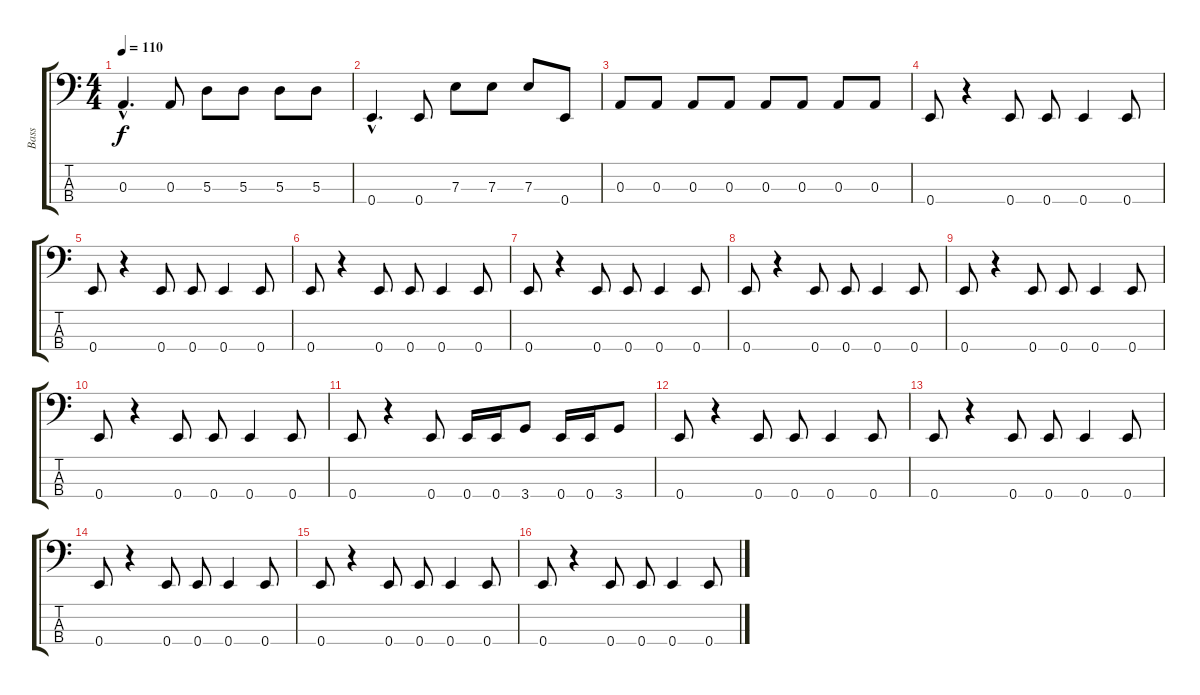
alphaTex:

\track ("Bass" "Bass") {instrument electricbassfinger}
\staff {score tabs}
\tuning (G2 D2 A1 E1) {hide}
\ts (4 4)
\tempo 110
\clef f4
\ks c
0.3{hac}.4{d dy f} 0.3.8 5.3.8 5.3.8 5.3.8 5.3.8 |
0.4{hac}.4{d} 0.4.8 7.3.8 7.3.8 7.3.8 0.4.8 |
0.3.8 0.3.8 0.3.8 0.3.8 0.3.8 0.3.8 0.3.8 0.3.8 |
0.4.8 r.4 0.4.8 0.4.8 0.4.4 0.4.8 |
0.4.8 r.4 0.4.8 0.4.8 0.4.4 0.4.8 |
0.4.8 r.4 0.4.8 0.4.8 0.4.4 0.4.8 |
0.4.8 r.4 0.4.8 0.4.8 0.4.4 0.4.8 |
0.4.8 r.4 0.4.8 0.4.8 0.4.4 0.4.8 |
0.4.8 r.4 0.4.8 0.4.8 0.4.4 0.4.8 |
0.4.8 r.4 0.4.8 0.4.8 0.4.4 0.4.8 |
0.4.8 r.4 0.4.8 0.4.16 0.4.16 3.4.8 0.4.16 0.4.16 3.4.8 |
0.4.8 r.4 0.4.8 0.4.8 0.4.4 0.4.8 |
0.4.8 r.4 0.4.8 0.4.8 0.4.4 0.4.8 |
0.4.8 r.4 0.4.8 0.4.8 0.4.4 0.4.8 |
0.4.8 r.4 0.4.8 0.4.8 0.4.4 0.4.8 |
0.4.8 r.4 0.4.8 0.4.8 0.4.4 0.4.8
